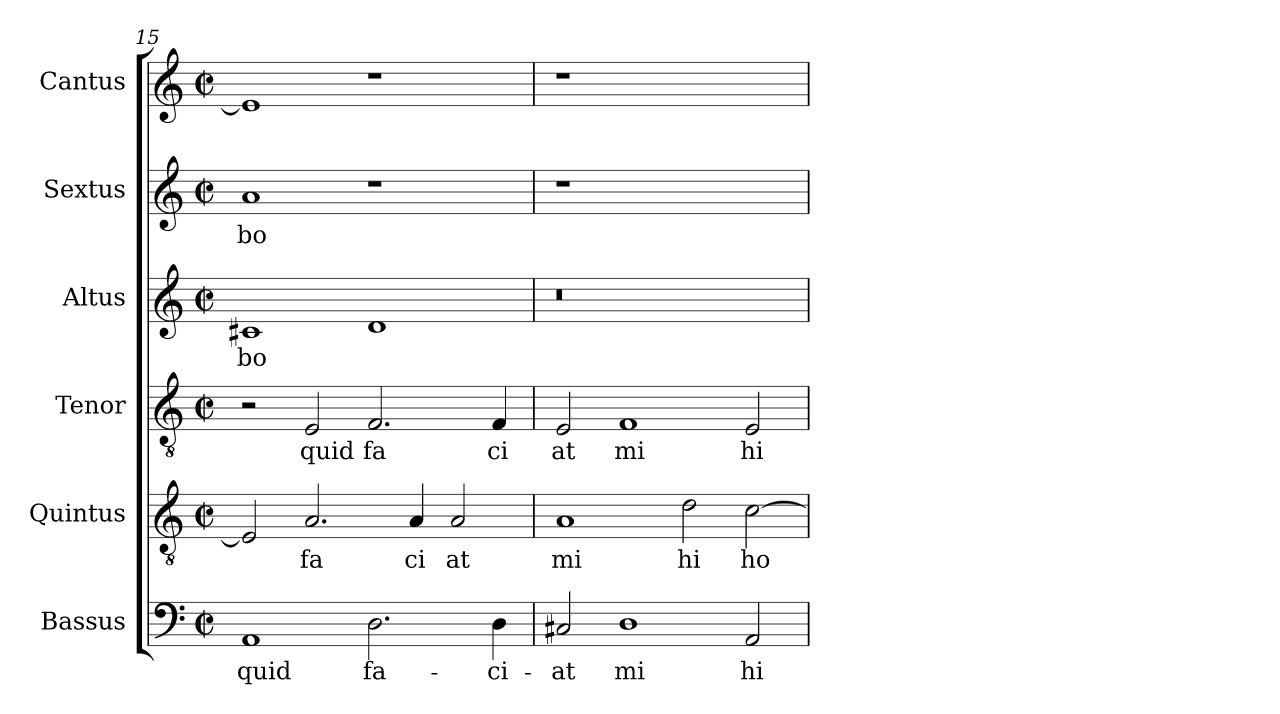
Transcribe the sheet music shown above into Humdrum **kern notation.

**kern	**text	**kern	**text	**kern	**text	**kern	**text	**kern	**text	**kern	**text
*part6	*part6	*part5	*part5	*part4	*part4	*part3	*part3	*part2	*part2	*part1	*part1
*staff6	*staff6	*staff5	*staff5	*staff4	*staff4	*staff3	*staff3	*staff2	*staff2	*staff1	*staff1
*I"Bassus	*	*I"Quintus	*	*I"Tenor	*	*I"Altus	*	*I"Sextus	*	*I"Cantus	*
*clefF4	*	*clefGv2	*	*clefGv2	*	*clefG2	*	*clefG2	*	*clefG2	*
*k[]	*	*k[]	*	*k[]	*	*k[]	*	*k[]	*	*k[]	*
*C:	*	*C:	*	*C:	*	*C:	*	*C:	*	*C:	*
*M2/2	*	*M2/2	*	*M2/2	*	*M2/2	*	*M2/2	*	*M2/2	*
*met(c|)	*	*met(c|)	*	*met(c|)	*	*met(c|)	*	*met(c|)	*	*met(c|)	*
=15	=15	=15	=15	=15	=15	=15	=15	=15	=15	=15	=15
!	!LO:LY:b:cj	!	!LO:LY:b:cj	!	!	!	!LO:LY:b:cj	!	!LO:LY:b:cj	!	!LO:LY:b:cj
1AA	quid	2E/]	.	2r	.	1c#X	-bo	1a	bo	1e]	.
!	!	!	!LO:LY:b:cj	!	!LO:LY:b:cj	!	!	!	!	!	!
.	.	2.A/	fa	2E/	quid	.	.	.	.	.	.
!	!LO:LY:b:cj	!	!	!	!LO:LY:b:cj	!	!LO:LY:b:cj	!	!	!	!
2.D\	fa-	.	.	2.F/	fa	1d	.	1r	.	1r	.
!	!	!	!LO:LY:b:cj	!	!	!	!	!	!	!	!
.	.	4A/	ci	.	.	.	.	.	.	.	.
!	!	!	!LO:LY:b:cj	!	!	!	!	!	!	!	!
.	.	2A/	at	.	.	.	.	.	.	.	.
!	!LO:LY:b:cj	!	!	!	!LO:LY:b:cj	!	!	!	!	!	!
4D\	-ci-	.	.	4F/	ci	.	.	.	.	.	.
!!LO:PB:g=z
=16	=16	=16	=16	=16	=16	=16	=16	=16	=16	=16	=16
!	!LO:LY:b:cj	!	!LO:LY:b:cj	!	!LO:LY:b:cj	!	!	!	!	!	!
2C#X/	-at	1A	mi	2E/	at	0r	.	1r	.	1r	.
!	!LO:LY:b:cj	!	!	!	!LO:LY:b:cj	!	!	!	!	!	!
1D	mi	.	.	1F	mi	.	.	.	.	.	.
!	!	!	!LO:LY:b:cj	!	!	!	!	!	!	!	!
.	.	2d\	hi	.	.	.	.	1ryy	.	1ryy	.
!	!LO:LY:b:cj	!	!LO:LY:b:cj	!	!LO:LY:b:cj	!	!	!	!	!	!
2AA/	hi	[>2c\	ho	2E/	hi	.	.	.	.	.	.
=	=	=	=	=	=	=	=	=	=	=	=
*-	*-	*-	*-	*-	*-	*-	*-	*-	*-	*-	*-
